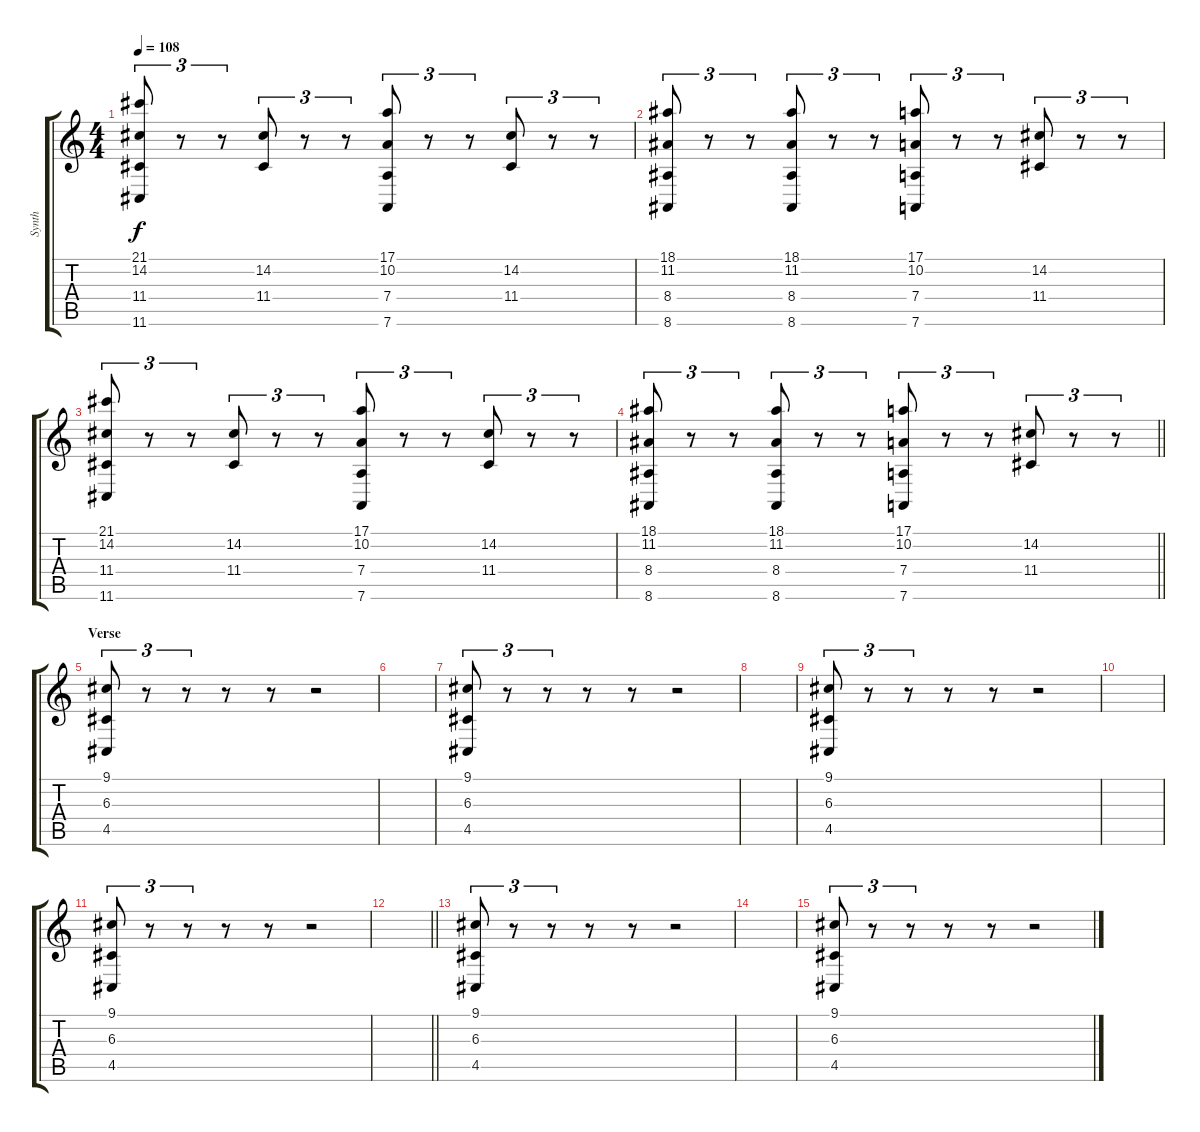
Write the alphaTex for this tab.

\track ("Synth" "Synth") {instrument lead2sawtooth}
\staff {score tabs}
\tuning (E4 B3 G3 D3 A2 D2) {hide}
\ts (4 4)
\tempo 108
\clef g2
\ks c
(21.1 14.2 11.4 11.6).8{tu (3 2) dy f} r.8{tu (3 2)} r.8{tu (3 2)} (14.2 11.4).8{tu (3 2)} r.8{tu (3 2)} r.8{tu (3 2)} (17.1 10.2 7.4 7.6).8{tu (3 2)} r.8{tu (3 2)} r.8{tu (3 2)} (14.2 11.4).8{tu (3 2)} r.8{tu (3 2)} r.8{tu (3 2)} |
(18.1 11.2 8.4 8.6).8{tu (3 2)} r.8{tu (3 2)} r.8{tu (3 2)} (18.1 11.2 8.4 8.6).8{tu (3 2)} r.8{tu (3 2)} r.8{tu (3 2)} (17.1 10.2 7.4 7.6).8{tu (3 2)} r.8{tu (3 2)} r.8{tu (3 2)} (14.2 11.4).8{tu (3 2)} r.8{tu (3 2)} r.8{tu (3 2)} |
(21.1 14.2 11.4 11.6).8{tu (3 2)} r.8{tu (3 2)} r.8{tu (3 2)} (14.2 11.4).8{tu (3 2)} r.8{tu (3 2)} r.8{tu (3 2)} (17.1 10.2 7.4 7.6).8{tu (3 2)} r.8{tu (3 2)} r.8{tu (3 2)} (14.2 11.4).8{tu (3 2)} r.8{tu (3 2)} r.8{tu (3 2)} |
\barLineRight lightlight
(18.1 11.2 8.4 8.6).8{tu (3 2)} r.8{tu (3 2)} r.8{tu (3 2)} (18.1 11.2 8.4 8.6).8{tu (3 2)} r.8{tu (3 2)} r.8{tu (3 2)} (17.1 10.2 7.4 7.6).8{tu (3 2)} r.8{tu (3 2)} r.8{tu (3 2)} (14.2 11.4).8{tu (3 2)} r.8{tu (3 2)} r.8{tu (3 2)} |
\section ("" "Verse")
(9.1 6.3 4.5).8{tu (3 2)} r.8{tu (3 2)} r.8{tu (3 2)} r.8 r.8 r.2 |
|
(9.1 6.3 4.5).8{tu (3 2)} r.8{tu (3 2)} r.8{tu (3 2)} r.8 r.8 r.2 |
|
(9.1 6.3 4.5).8{tu (3 2)} r.8{tu (3 2)} r.8{tu (3 2)} r.8 r.8 r.2 |
|
(9.1 6.3 4.5).8{tu (3 2)} r.8{tu (3 2)} r.8{tu (3 2)} r.8 r.8 r.2 |
\barLineRight lightlight
|
\section ("" "")
(9.1 6.3 4.5).8{tu (3 2)} r.8{tu (3 2)} r.8{tu (3 2)} r.8 r.8 r.2 |
|
(9.1 6.3 4.5).8{tu (3 2)} r.8{tu (3 2)} r.8{tu (3 2)} r.8 r.8 r.2
